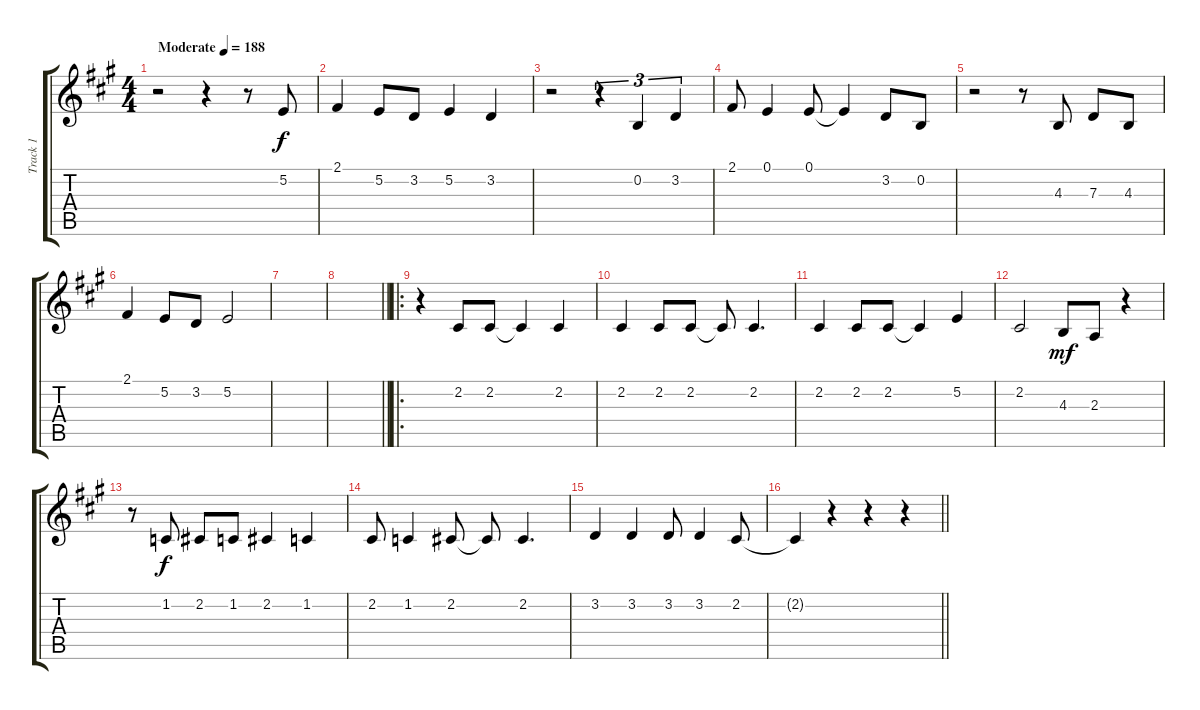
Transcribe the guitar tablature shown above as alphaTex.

\track ("Track 1" "Track 1") {instrument tenorsax}
\staff {score tabs}
\tuning (E4 B3 G3 D3 A2 E2) {hide}
\ts (4 4)
\tempo (188 "Moderate")
\clef g2
\ks a
r.2{dy f instrument tenorsax} r.4 r.8 5.2.8 |
2.1.4 5.2.8 3.2.8 5.2.4 3.2.4 |
r.2 r.4{tu (3 2)} 0.2.4{tu (3 2)} 3.2.4{tu (3 2)} |
2.1.8 0.1.4 0.1.8 0.1{t}.4 3.2.8 0.2.8 |
r.2 r.8 4.3.8 7.3.8 4.3.8 |
2.1.4 5.2.8 3.2.8 5.2.2 |
|
\barLineRight lightlight
|
\ro
r.4 2.2.8 2.2.8 2.2{t}.4 2.2.4 |
2.2.4 2.2.8 2.2.8 2.2{t}.8 2.2.4{d} |
2.2.4 2.2.8 2.2.8 2.2{t}.4 5.2.4 |
2.2.2 4.3.8{dy mf} 2.3.8 r.4 |
r.8 1.2.8{dy f} 2.2.8 1.2.8 2.2.4 1.2.4 |
2.2.8 1.2.4 2.2.8 2.2{t}.8 2.2.4{d} |
3.2.4 3.2.4 3.2.8 3.2.4 2.2.8 |
\barLineRight lightlight
2.2{t}.4 r.4 r.4 r.4
